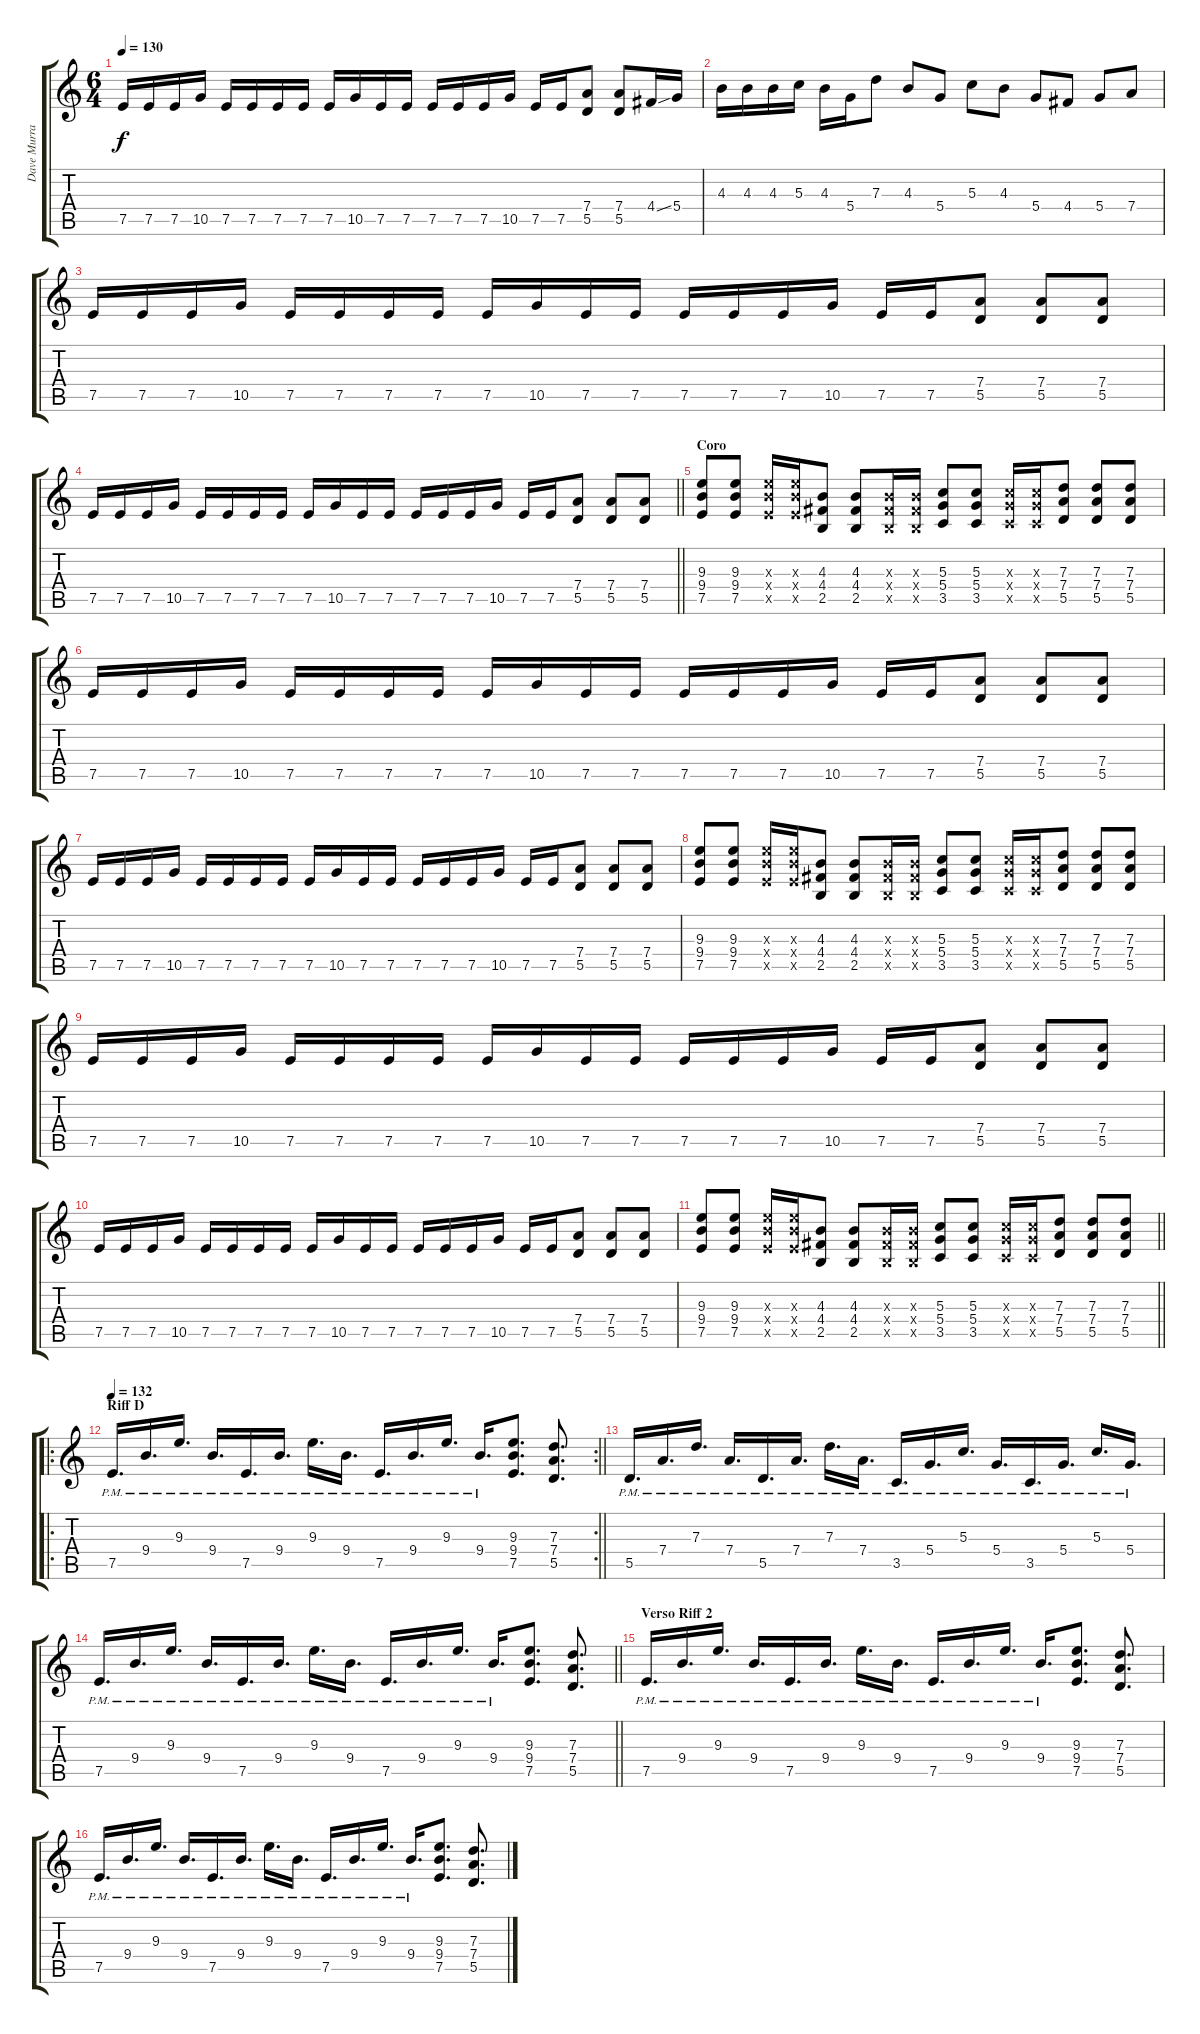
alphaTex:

\track ("Dave Murray" "Dave Murra") {instrument distortionguitar}
\staff {score tabs}
\tuning (E4 B3 G3 D3 A2 E2) {hide}
\ts (6 4)
\tempo 130
\clef g2
\ks c
7.5.16{dy f} 7.5.16 7.5.16 10.5.16 7.5.16 7.5.16 7.5.16 7.5.16 7.5.16 10.5.16 7.5.16 7.5.16 7.5.16 7.5.16 7.5.16 10.5.16 7.5.16 7.5.16 (7.4 5.5).8 (7.4 5.5).8 4.4{ss}.16 5.4.16 |
4.3.16 4.3.16 4.3.16 5.3.16 4.3.16 5.4.16 7.3.8 4.3.8 5.4.8 5.3.8 4.3.8 5.4.8 4.4.8 5.4.8 7.4.8 |
7.5.16 7.5.16 7.5.16 10.5.16 7.5.16 7.5.16 7.5.16 7.5.16 7.5.16 10.5.16 7.5.16 7.5.16 7.5.16 7.5.16 7.5.16 10.5.16 7.5.16 7.5.16 (7.4 5.5).8 (7.4 5.5).8 (7.4 5.5).8 |
\barLineRight lightlight
7.5.16 7.5.16 7.5.16 10.5.16 7.5.16 7.5.16 7.5.16 7.5.16 7.5.16 10.5.16 7.5.16 7.5.16 7.5.16 7.5.16 7.5.16 10.5.16 7.5.16 7.5.16 (7.4 5.5).8 (7.4 5.5).8 (7.4 5.5).8 |
\section ("" "Coro")
(9.3 9.4 7.5).8 (9.3 9.4 7.5).8 (9.3{x} 9.4{x} 7.5{x}).16 (9.3{x} 9.4{x} 7.5{x}).16 (4.3 4.4 2.5).8 (4.3 4.4 2.5).8 (4.3{x} 4.4{x} 2.5{x}).16 (4.3{x} 4.4{x} 2.5{x}).16 (5.3 5.4 3.5).8 (5.3 5.4 3.5).8 (5.3{x} 5.4{x} 3.5{x}).16 (5.3{x} 5.4{x} 3.5{x}).16 (7.3 7.4 5.5).8 (7.3 7.4 5.5).8 (7.3 7.4 5.5).8 |
7.5.16 7.5.16 7.5.16 10.5.16 7.5.16 7.5.16 7.5.16 7.5.16 7.5.16 10.5.16 7.5.16 7.5.16 7.5.16 7.5.16 7.5.16 10.5.16 7.5.16 7.5.16 (7.4 5.5).8 (7.4 5.5).8 (7.4 5.5).8 |
7.5.16 7.5.16 7.5.16 10.5.16 7.5.16 7.5.16 7.5.16 7.5.16 7.5.16 10.5.16 7.5.16 7.5.16 7.5.16 7.5.16 7.5.16 10.5.16 7.5.16 7.5.16 (7.4 5.5).8 (7.4 5.5).8 (7.4 5.5).8 |
(9.3 9.4 7.5).8 (9.3 9.4 7.5).8 (9.3{x} 9.4{x} 7.5{x}).16 (9.3{x} 9.4{x} 7.5{x}).16 (4.3 4.4 2.5).8 (4.3 4.4 2.5).8 (4.3{x} 4.4{x} 2.5{x}).16 (4.3{x} 4.4{x} 2.5{x}).16 (5.3 5.4 3.5).8 (5.3 5.4 3.5).8 (5.3{x} 5.4{x} 3.5{x}).16 (5.3{x} 5.4{x} 3.5{x}).16 (7.3 7.4 5.5).8 (7.3 7.4 5.5).8 (7.3 7.4 5.5).8 |
7.5.16 7.5.16 7.5.16 10.5.16 7.5.16 7.5.16 7.5.16 7.5.16 7.5.16 10.5.16 7.5.16 7.5.16 7.5.16 7.5.16 7.5.16 10.5.16 7.5.16 7.5.16 (7.4 5.5).8 (7.4 5.5).8 (7.4 5.5).8 |
7.5.16 7.5.16 7.5.16 10.5.16 7.5.16 7.5.16 7.5.16 7.5.16 7.5.16 10.5.16 7.5.16 7.5.16 7.5.16 7.5.16 7.5.16 10.5.16 7.5.16 7.5.16 (7.4 5.5).8 (7.4 5.5).8 (7.4 5.5).8 |
\barLineRight lightlight
(9.3 9.4 7.5).8 (9.3 9.4 7.5).8 (9.3{x} 9.4{x} 7.5{x}).16 (9.3{x} 9.4{x} 7.5{x}).16 (4.3 4.4 2.5).8 (4.3 4.4 2.5).8 (4.3{x} 4.4{x} 2.5{x}).16 (4.3{x} 4.4{x} 2.5{x}).16 (5.3 5.4 3.5).8 (5.3 5.4 3.5).8 (5.3{x} 5.4{x} 3.5{x}).16 (5.3{x} 5.4{x} 3.5{x}).16 (7.3 7.4 5.5).8 (7.3 7.4 5.5).8 (7.3 7.4 5.5).8 |
\ro
\rc 2
\section ("" "Riff D")
\tempo 132
\barLineRight lightlight
7.5{pm}.16{d} 9.4{pm}.16{d} 9.3{pm}.16{d} 9.4{pm}.16{d} 7.5{pm}.16{d} 9.4{pm}.16{d} 9.3{pm}.16{d} 9.4{pm}.16{d} 7.5{pm}.16{d} 9.4{pm}.16{d} 9.3{pm}.16{d} 9.4{pm}.16{d} (9.3 9.4 7.5).8{d} (7.3 7.4 5.5).8{d} |
5.5{pm}.16{d} 7.4{pm}.16{d} 7.3{pm}.16{d} 7.4{pm}.16{d} 5.5{pm}.16{d} 7.4{pm}.16{d} 7.3{pm}.16{d} 7.4{pm}.16{d} 3.5{pm}.16{d} 5.4{pm}.16{d} 5.3{pm}.16{d} 5.4{pm}.16{d} 3.5{pm}.16{d} 5.4{pm}.16{d} 5.3{pm}.16{d} 5.4{pm}.16{d} |
\barLineRight lightlight
7.5{pm}.16{d} 9.4{pm}.16{d} 9.3{pm}.16{d} 9.4{pm}.16{d} 7.5{pm}.16{d} 9.4{pm}.16{d} 9.3{pm}.16{d} 9.4{pm}.16{d} 7.5{pm}.16{d} 9.4{pm}.16{d} 9.3{pm}.16{d} 9.4{pm}.16{d} (9.3 9.4 7.5).8{d} (7.3 7.4 5.5).8{d} |
\section ("" "Verso Riff 2")
7.5{pm}.16{d} 9.4{pm}.16{d} 9.3{pm}.16{d} 9.4{pm}.16{d} 7.5{pm}.16{d} 9.4{pm}.16{d} 9.3{pm}.16{d} 9.4{pm}.16{d} 7.5{pm}.16{d} 9.4{pm}.16{d} 9.3{pm}.16{d} 9.4{pm}.16{d} (9.3 9.4 7.5).8{d} (7.3 7.4 5.5).8{d} |
7.5{pm}.16{d} 9.4{pm}.16{d} 9.3{pm}.16{d} 9.4{pm}.16{d} 7.5{pm}.16{d} 9.4{pm}.16{d} 9.3{pm}.16{d} 9.4{pm}.16{d} 7.5{pm}.16{d} 9.4{pm}.16{d} 9.3{pm}.16{d} 9.4{pm}.16{d} (9.3 9.4 7.5).8{d} (7.3 7.4 5.5).8{d}
